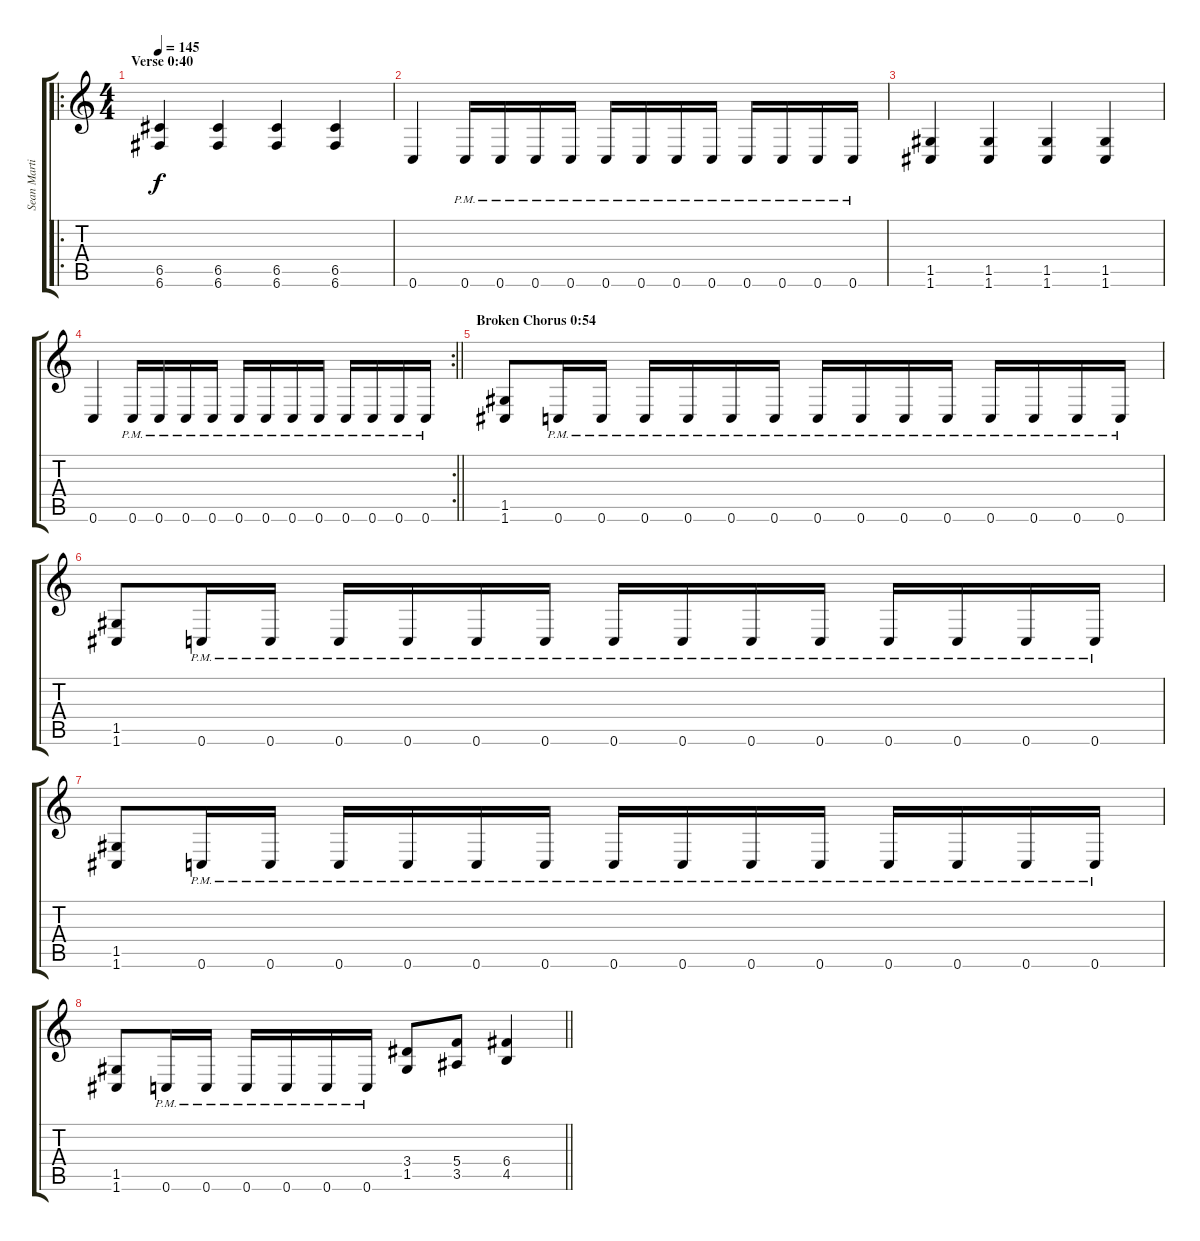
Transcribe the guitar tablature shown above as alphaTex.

\track ("Sean Martin, Guitar #1" "Sean Marti") {instrument distortionguitar}
\staff {score tabs}
\tuning (D4 A3 F3 C3 G2 C2) {hide}
\ro
\ts (4 4)
\section ("" "Verse 0:40")
\tempo 145
\clef g2
\ks c
(6.5 6.6).4{dy f} (6.5 6.6).4 (6.5 6.6).4 (6.5 6.6).4 |
0.6.4 0.6{pm}.16 0.6{pm}.16 0.6{pm}.16 0.6{pm}.16 0.6{pm}.16 0.6{pm}.16 0.6{pm}.16 0.6{pm}.16 0.6{pm}.16 0.6{pm}.16 0.6{pm}.16 0.6{pm}.16 |
(1.5 1.6).4 (1.5 1.6).4 (1.5 1.6).4 (1.5 1.6).4 |
\rc 2
\barLineRight lightlight
0.6.4 0.6{pm}.16 0.6{pm}.16 0.6{pm}.16 0.6{pm}.16 0.6{pm}.16 0.6{pm}.16 0.6{pm}.16 0.6{pm}.16 0.6{pm}.16 0.6{pm}.16 0.6{pm}.16 0.6{pm}.16 |
\section ("" "Broken Chorus 0:54")
(1.5 1.6).8 0.6{pm}.16 0.6{pm}.16 0.6{pm}.16 0.6{pm}.16 0.6{pm}.16 0.6{pm}.16 0.6{pm}.16 0.6{pm}.16 0.6{pm}.16 0.6{pm}.16 0.6{pm}.16 0.6{pm}.16 0.6{pm}.16 0.6{pm}.16 |
(1.5 1.6).8 0.6{pm}.16 0.6{pm}.16 0.6{pm}.16 0.6{pm}.16 0.6{pm}.16 0.6{pm}.16 0.6{pm}.16 0.6{pm}.16 0.6{pm}.16 0.6{pm}.16 0.6{pm}.16 0.6{pm}.16 0.6{pm}.16 0.6{pm}.16 |
(1.5 1.6).8 0.6{pm}.16 0.6{pm}.16 0.6{pm}.16 0.6{pm}.16 0.6{pm}.16 0.6{pm}.16 0.6{pm}.16 0.6{pm}.16 0.6{pm}.16 0.6{pm}.16 0.6{pm}.16 0.6{pm}.16 0.6{pm}.16 0.6{pm}.16 |
\barLineRight lightlight
(1.5 1.6).8 0.6{pm}.16 0.6{pm}.16 0.6{pm}.16 0.6{pm}.16 0.6{pm}.16 0.6{pm}.16 (3.4 1.5).8 (5.4 3.5).8 (6.4 4.5).4
